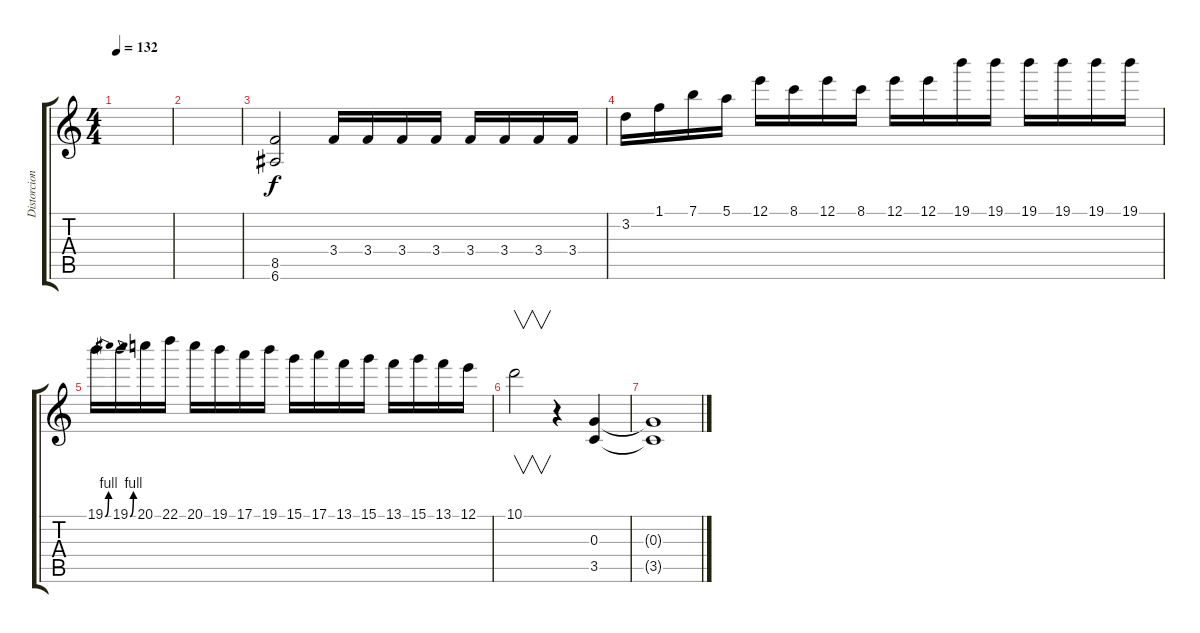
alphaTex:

\track ("Distorcion" "Distorcion") {instrument distortionguitar}
\staff {score tabs}
\tuning (E4 B3 G3 D3 A2 E2) {hide}
\ts (4 4)
\tempo 132
\clef g2
\ks c
|
|
(8.5 6.6).2 3.4.16 3.4.16 3.4.16 3.4.16 3.4.16 3.4.16 3.4.16 3.4.16 |
3.2.16 1.1.16 7.1.16 5.1.16 12.1.16 8.1.16 12.1.16 8.1.16 12.1.16 12.1.16 19.1.16 19.1.16 19.1.16 19.1.16 19.1.16 19.1.16 |
19.1{be (bend 0 0 60 4)}.16 19.1{be (bend 0 0 60 4)}.16 20.1.16 22.1.16 20.1.16 19.1.16 17.1.16 19.1.16 15.1.16 17.1.16 13.1.16 15.1.16 13.1.16 15.1.16 13.1.16 12.1.16 |
10.1.2{v} r.4 (0.3 3.5).4 |
(0.3{t} 3.5{t}).1{txt ""}
